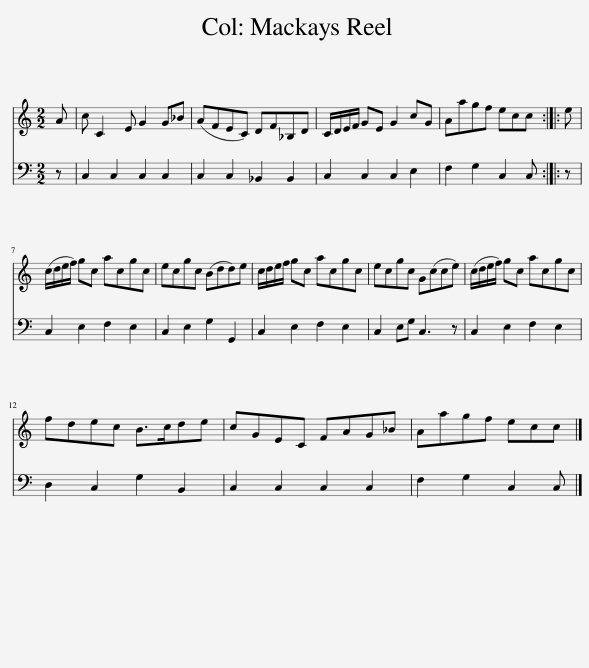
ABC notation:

X:1
%%score 1 2
L:1/8
M:2/2
I:linebreak $
K:C
V:1 treble
V:2 bass
V:1
 A | c C2 E G2 G_B | (AFEC) DF_B,D | C/D/E/F/ GE G2 cG | Aagf ecc :: %5
 e |$ (c/d/e/f/) gc acgc | ecgc (Bdd)e | c/d/e/f/ gc acgc | ecgc G(cce) | %10
 (c/d/e/f/) gc acgc |$ fdec B>cde | cGEC FAG_B | Aagf ecc |] %14
V:2
 z | C,2 C,2 C,2 C,2 | C,2 C,2 _B,,2 B,,2 | C,2 C,2 C,2 E,2 | F,2 G,2 C,2 C, :: %5
 z |$ C,2 E,2 F,2 E,2 | C,2 E,2 G,2 G,,2 | C,2 E,2 F,2 E,2 | C,2 E,G, C,3 z | %10
 C,2 E,2 F,2 E,2 |$ D,2 C,2 G,2 B,,2 | C,2 C,2 C,2 C,2 | F,2 G,2 C,2 C, |] %14
